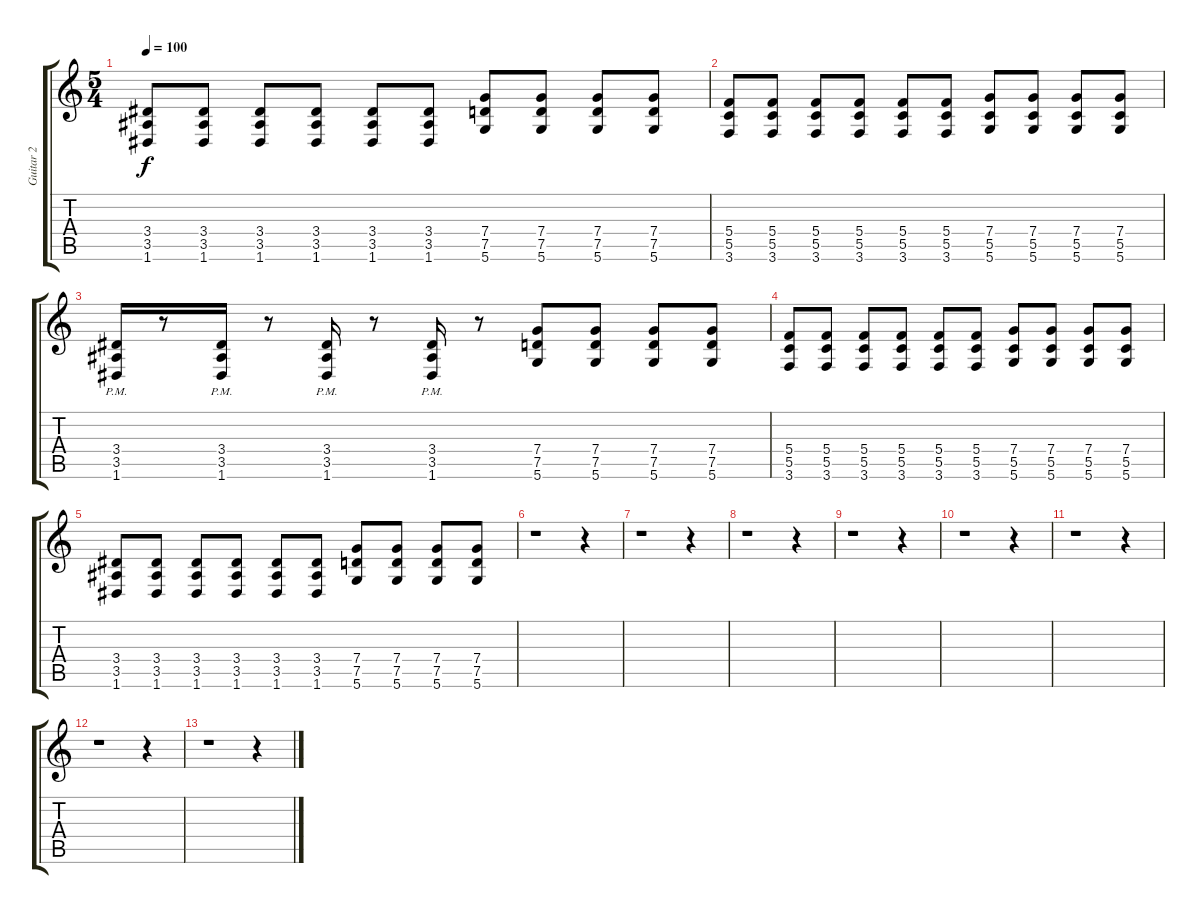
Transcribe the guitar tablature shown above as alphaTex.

\track ("Guitar 2" "Guitar 2") {instrument distortionguitar}
\staff {score tabs}
\tuning (D4 A3 F3 C3 G2 D2) {hide}
\ts (5 4)
\tempo 100
\clef g2
\ks c
(3.4 3.5 1.6).8{dy f} (3.4 3.5 1.6).8 (3.4 3.5 1.6).8 (3.4 3.5 1.6).8 (3.4 3.5 1.6).8 (3.4 3.5 1.6).8 (7.4 7.5 5.6).8 (7.4 7.5 5.6).8 (7.4 7.5 5.6).8 (7.4 7.5 5.6).8 |
(5.4 5.5 3.6).8 (5.4 5.5 3.6).8 (5.4 5.5 3.6).8 (5.4 5.5 3.6).8 (5.4 5.5 3.6).8 (5.4 5.5 3.6).8 (7.4 5.5 5.6).8 (7.4 5.5 5.6).8 (7.4 5.5 5.6).8 (7.4 5.5 5.6).8 |
(3.4{pm} 3.5{pm} 1.6{pm}).16 r.8 (3.4{pm} 3.5{pm} 1.6{pm}).16 r.8 (3.4{pm} 3.5{pm} 1.6{pm}).16 r.8 (3.4{pm} 3.5{pm} 1.6{pm}).16 r.8 (7.4 7.5 5.6).8 (7.4 7.5 5.6).8 (7.4 7.5 5.6).8 (7.4 7.5 5.6).8 |
(5.4 5.5 3.6).8 (5.4 5.5 3.6).8 (5.4 5.5 3.6).8 (5.4 5.5 3.6).8 (5.4 5.5 3.6).8 (5.4 5.5 3.6).8 (7.4 5.5 5.6).8 (7.4 5.5 5.6).8 (7.4 5.5 5.6).8 (7.4 5.5 5.6).8 |
(3.4 3.5 1.6).8 (3.4 3.5 1.6).8 (3.4 3.5 1.6).8 (3.4 3.5 1.6).8 (3.4 3.5 1.6).8 (3.4 3.5 1.6).8 (7.4 7.5 5.6).8 (7.4 7.5 5.6).8 (7.4 7.5 5.6).8 (7.4 7.5 5.6).8 |
r.1 r.4 |
r.1 r.4 |
r.1 r.4 |
r.1 r.4 |
r.1 r.4 |
r.1 r.4 |
r.1 r.4 |
r.1 r.4
